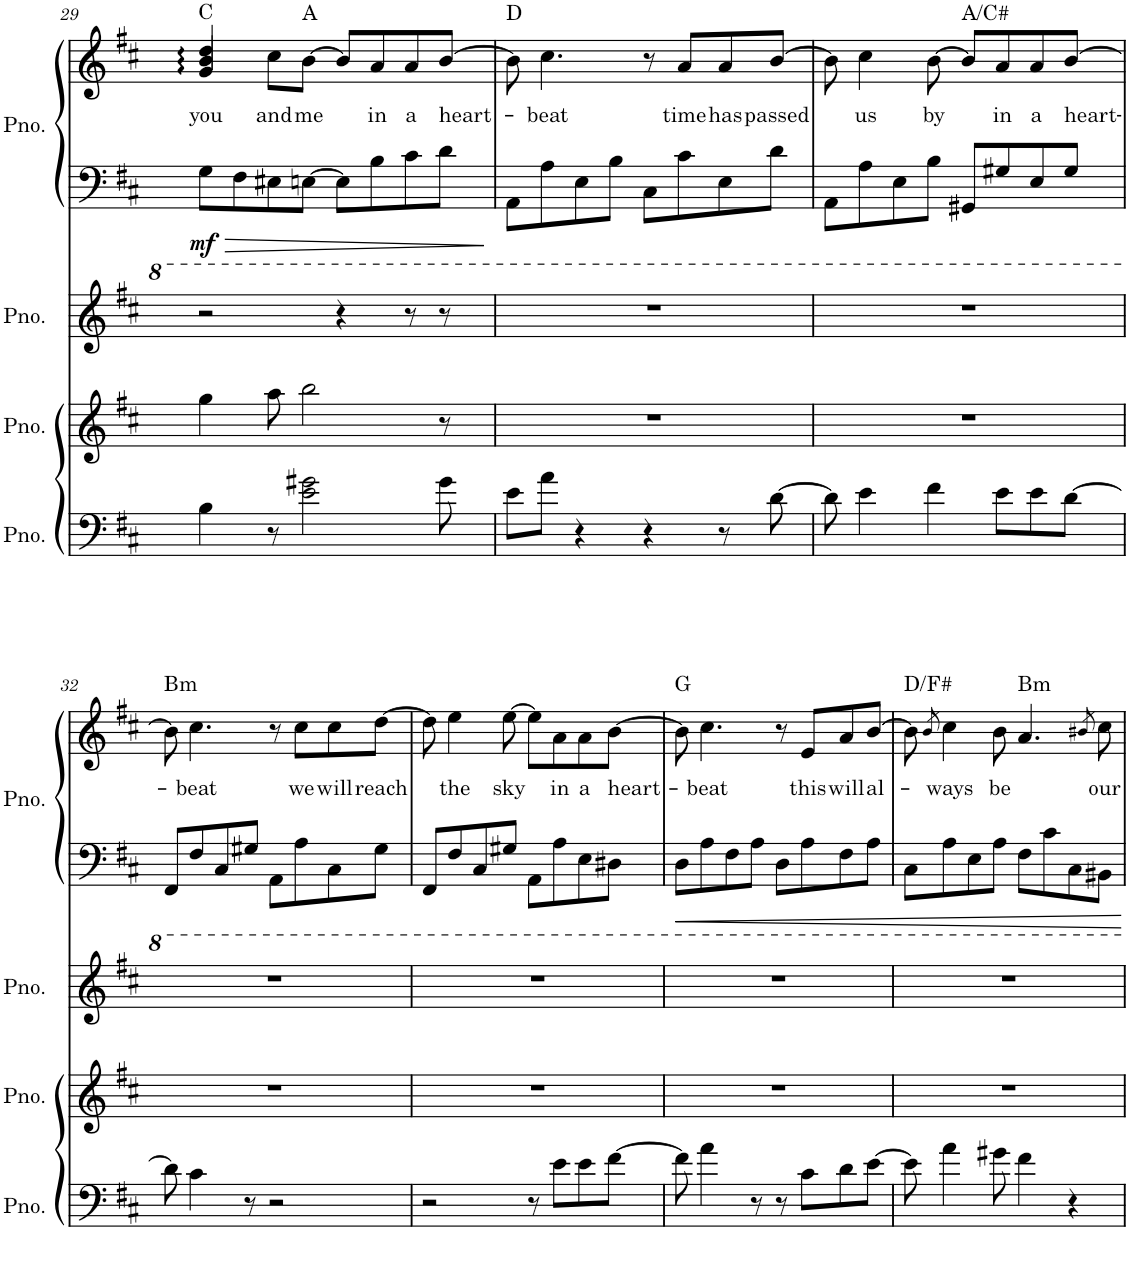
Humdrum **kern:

**kern	**kern	**kern	**kern	**kern	**text	**dynam
*part4	*part3	*part2	*part1	*part1	*part1	*part1
*staff5	*staff4	*staff3	*staff2	*staff1	*staff1	*staff1/2
*I"Piano	*I"Piano	*I"Piano	*I"Piano	*	*	*
*I'Pno.	*I'Pno.	*I'Pno.	*I'Pno.	*	*	*
!!LO:PB:g=z
*clefF4	*clefG2	*clefG2	*clefF4	*clefG2	*	*
*k[f#c#]	*k[f#c#]	*k[f#c#]	*k[f#c#]	*k[f#c#]	*	*
*M4/4	*M4/4	*M4/4	*M4/4	*M4/4	*	*
=29	=29	=29	=29	=29	=29	=29
!	!	!	!	!LO:TX:a:t=C	!	!
!	!	!	!	!	!LO:LY:b	!LO:DY:b=2
*	*	*	*	*^	*	*
4B\	4gg\	2r	8G\L	4g/ 4b/] 4dd/	4g/]	you	mf
.	.	.	8F#\	.	.	.	.
!	!	!	!	!	!	!LO:LY:b	!
8r	8aa\	.	8E#X\	8cc#\L	2.ryy	and	.
!	!	!	!	!LO:TX:a:t=A	!	!	!
!	!	!	!	!	!	!LO:LY:b	!
2e\ 2g#X\	2bb\	.	[8En\J	[8b\J	.	me	.
.	.	4r	8E\L]	8b/L]	.	.	.
!	!	!	!	!	!	!LO:LY:b	!
.	.	.	8B\	8a/	.	in	.
!	!	!	!	!	!	!LO:LY:b	!
.	.	8r	8c#\	8a/	.	a	.
!	!	!	!	!	!	!LO:LY:b	!
8g#\	8r	8r	8d\J	[8b/J	.	heart-	.
*	*	*	*	*v	*v	*	*
=30	=30	=30	=30	=30	=30	=30
!	!	!	!	!LO:TX:a:t=D	!	!
8e\L	1r	1r	8AA\L	8b\]	.	.
!	!	!	!	!	!LO:LY:b	!
8a\J	.	.	8A\	4.cc#\	-beat	.
4r	.	.	8E\	.	.	.
.	.	.	8B\J	.	.	.
4r	.	.	8C#\L	8r	.	.
!	!	!	!	!	!LO:LY:b	!
.	.	.	8c#\	(8a/L	time	.
!	!	!	!	!	!LO:LY:b	!
8r	.	.	8E\	8a/	has	.
!	!	!	!	!	!LO:LY:b	!
[8d\	.	.	8d\J	[8b/J	passed	.
=31	=31	=31	=31	=31	=31	=31
8d\]	1r	1r	8AA\L	8b\]	.	.
!	!	!	!	!	!LO:LY:b	!
4e\	.	.	8A\	4cc#\	us	.
.	.	.	8E\	.	.	.
!	!	!	!	!	!LO:LY:b	!
4f#\	.	.	8B\J	[8b\	by	.
!	!	!	!	!LO:TX:a:t=A/C#	!	!
.	.	.	8GG#X/L	8b/L]	.	.
!	!	!	!	!	!LO:LY:b	!
8e\L	.	.	8G#X/	8a/	in	.
!	!	!	!	!	!LO:LY:b	!
8e\	.	.	8E/	8a/	a	.
!	!	!	!	!	!LO:LY:b	!
[8d\J	.	.	8G#/J	[8b/J	heart-	.
!!LO:LB:g=z
=32	=32	=32	=32	=32	=32	=32
!	!	!	!	!LO:TX:a:t=Bm	!	!
8d\]	1r	1r	8FF#/L	8b\]	.	.
!	!	!	!	!	!LO:LY:b	!
4c#\	.	.	8F#/	4.cc#\)	-beat	.
.	.	.	8C#/	.	.	.
8r	.	.	8G#X/J	.	.	.
2r	.	.	8AA\L	8r	.	.
!	!	!	!	!	!LO:LY:b	!
.	.	.	8A\	(8cc#\L	we	.
!	!	!	!	!	!LO:LY:b	!
.	.	.	8C#\	8cc#\	will	.
!	!	!	!	!	!LO:LY:b	!
.	.	.	8G#\J	[8dd\J	reach	.
=33	=33	=33	=33	=33	=33	=33
2r	1r	1r	8FF#/L	8dd\]	.	.
!	!	!	!	!	!LO:LY:b	!
.	.	.	8F#/	4ee\	the	.
.	.	.	8C#/	.	.	.
!	!	!	!	!	!LO:LY:b	!
.	.	.	8G#X/J	[8ee\	sky	.
8r	.	.	8AA\L	8ee\L]	.	.
!	!	!	!	!	!LO:LY:b	!
8e\L	.	.	8A\	8a\	in	.
!	!	!	!	!	!LO:LY:b	!
8e\	.	.	8E\	8a\	a	.
!	!	!	!	!	!LO:LY:b	!
[8f#\J	.	.	8D#X\J	[8b\J	heart-	.
=34	=34	=34	=34	=34	=34	=34
!	!	!	!	!LO:TX:a:t=G	!	!
8f#\]	1r	1r	8D\L	8b\]	.	.
!	!	!	!	!	!LO:LY:b	!
4a\	.	.	8A\	4.cc#\)	-beat	.
.	.	.	8F#\	.	.	.
8r	.	.	8A\J	.	.	.
8r	.	.	8D\L	8r	.	.
!	!	!	!	!	!LO:LY:b	!
8c#\L	.	.	8A\	8e/L	this	.
!	!	!	!	!	!LO:LY:b	!
8d\	.	.	8F#\	8a/	will	.
!	!	!	!	!	!LO:LY:b	!
[8e\J	.	.	8A\J	[8b/J	al-	.
=35	=35	=35	=35	=35	=35	=35
!	!	!	!	!LO:TX:a:t=D/F#	!	!
8e\]	1r	1r	8C#\L	8b\]	.	.
.	.	.	.	8qb/	.	.
!	!	!	!	!	!LO:LY:b	!
4a\	.	.	8A\	4cc#\	-ways	.
.	.	.	8E\	.	.	.
!	!	!	!	!	!LO:LY:b	!
8g#X\	.	.	8A\J	8b\	be	.
!	!	!	!	!LO:TX:a:t=Bm	!	!
4f#\	.	.	8F#\L	4.a/	.	.
.	.	.	8c#\	.	.	.
4r	.	.	8C#\	.	.	.
.	.	.	.	8qb#X/	.	.
!	!	!	!	!	!LO:LY:b	!
.	.	.	8BB#X\J	8cc#\	our	.
=	=	=	=	=	=	=
*-	*-	*-	*-	*-	*-	*-
